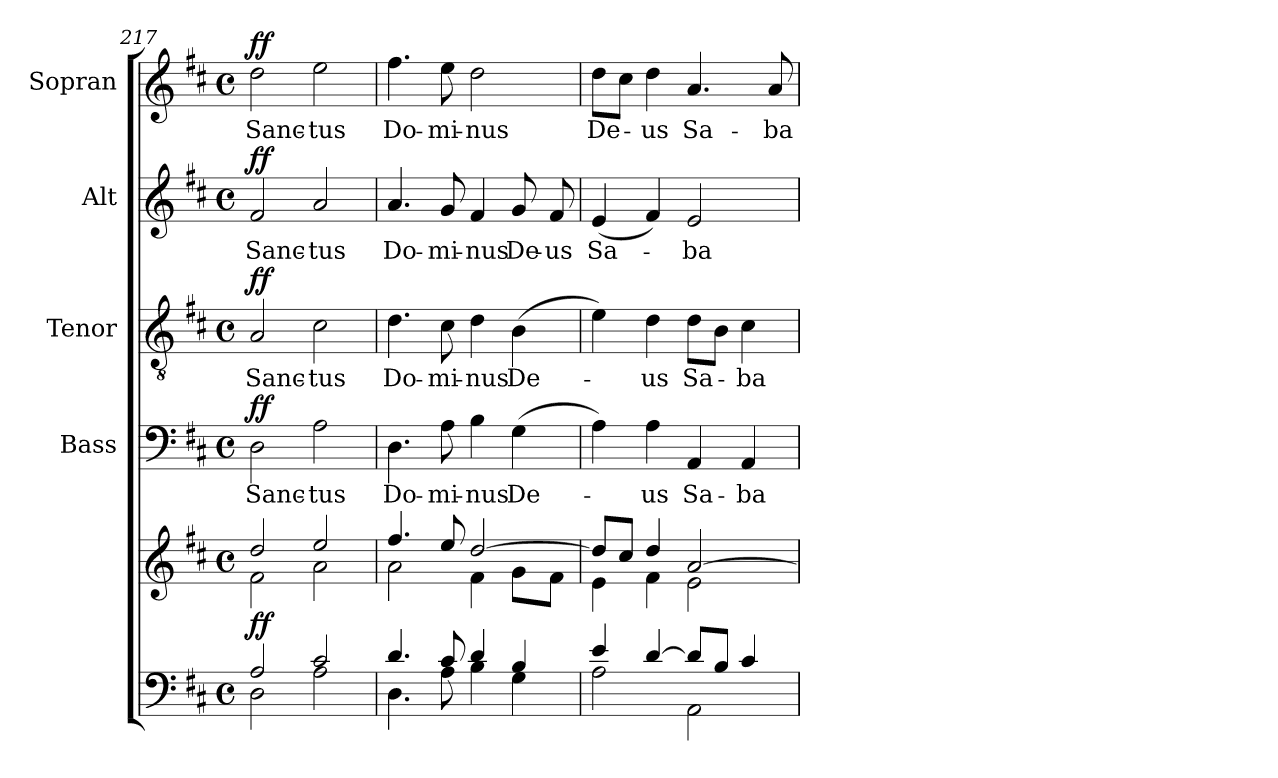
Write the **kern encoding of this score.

**kern	**kern	**dynam	**kern	**text	**dynam	**kern	**text	**dynam	**kern	**text	**dynam	**kern	**text	**dynam
*part5	*part5	*part5	*part4	*part4	*part4	*part3	*part3	*part3	*part2	*part2	*part2	*part1	*part1	*part1
*staff6	*staff5	*staff5/6	*staff4	*staff4	*staff4	*staff3	*staff3	*staff3	*staff2	*staff2	*staff2	*staff1	*staff1	*staff1
*	*	*	*I"Bass	*	*	*I"Tenor	*	*	*I"Alt	*	*	*I"Sopran	*	*
*	*	*	*I'B.	*	*	*I'T.	*	*	*I'A.	*	*	*I'S.	*	*
*clefF4	*clefG2	*	*clefF4	*	*	*clefGv2	*	*	*clefG2	*	*	*clefG2	*	*
*k[f#c#]	*k[f#c#]	*	*k[f#c#]	*	*	*k[f#c#]	*	*	*k[f#c#]	*	*	*k[f#c#]	*	*
*D:	*D:	*	*D:	*	*	*D:	*	*	*D:	*	*	*D:	*	*
*M4/4	*M4/4	*	*M4/4	*	*	*M4/4	*	*	*M4/4	*	*	*M4/4	*	*
*met(c)	*met(c)	*	*met(c)	*	*	*met(c)	*	*	*met(c)	*	*	*met(c)	*	*
=217	=217	=217	=217	=217	=217	=217	=217	=217	=217	=217	=217	=217	=217	=217
*^	*^	*	*	*	*	*	*	*	*	*	*	*	*	*
!	!	!	!	!LO:DY:b	!	!LO:LY:b	!LO:DY:a	!	!LO:LY:b	!LO:DY:a	!	!LO:LY:b	!LO:DY:a	!	!LO:LY:b	!LO:DY:a
2A/	2D\	2dd/	2f#\	ff	2D\	Sanc-	ff	2A/	Sanc-	ff	2f#/	Sanc-	ff	2dd\	Sanc-	ff
!	!	!	!	!	!	!LO:LY:b	!	!	!LO:LY:b	!	!	!LO:LY:b	!	!	!LO:LY:b	!
2c#/	2A\	2ee/	2a\	.	2A\	-tus	.	2c#\	-tus	.	2a/	-tus	.	2ee\	-tus	.
!!LO:PB:g=z
=218	=218	=218	=218	=218	=218	=218	=218	=218	=218	=218	=218	=218	=218	=218	=218	=218
!	!	!	!	!	!	!LO:LY:b	!	!	!LO:LY:b	!	!	!LO:LY:b	!	!	!LO:LY:b	!
4.d/	4.D\	4.ff#/	2a\	.	4.D\	Do-	.	4.d\	Do-	.	4.a/	Do-	.	4.ff#\	Do-	.
!	!	!	!	!	!	!LO:LY:b	!	!	!LO:LY:b	!	!	!LO:LY:b	!	!	!LO:LY:b	!
8c#/	8A\	8ee/	.	.	8A\	-mi-	.	8c#\	-mi-	.	8g/	-mi-	.	8ee\	-mi-	.
!	!	!	!	!	!	!LO:LY:b	!	!	!LO:LY:b	!	!	!LO:LY:b	!	!	!LO:LY:b	!
4d/	4B\	[>2dd/	4f#\	.	4B\	-nus	.	4d\	-nus	.	4f#/	-nus	.	2dd\	-nus	.
!	!	!	!	!	!	!LO:LY:b	!	!	!LO:LY:b	!	!	!LO:LY:b	!	!	!	!
4B/	4G\	.	8g\L	.	(>4G\	De-	.	(>4B\	De-	.	8g/	De-	.	.	.	.
!	!	!	!	!	!	!	!	!	!	!	!	!LO:LY:b	!	!	!	!
.	.	.	8f#\J	.	.	.	.	.	.	.	8f#/	-us	.	.	.	.
=219	=219	=219	=219	=219	=219	=219	=219	=219	=219	=219	=219	=219	=219	=219	=219	=219
!	!	!	!	!	!	!	!	!	!	!	!	!LO:LY:b	!	!	!LO:LY:b	!
4e/	2A\	8dd/L]	4e\	.	4A\)	.	.	4e\)	.	.	(<4e/	Sa-	.	8dd\L	De-	.
.	.	8cc#/J	.	.	.	.	.	.	.	.	.	.	.	8cc#\J	.	.
!	!	!	!	!	!	!LO:LY:b	!	!	!LO:LY:b	!	!	!	!	!	!LO:LY:b	!
[>4d/	.	4dd/	4f#\	.	4A\	-us	.	4d\	-us	.	4f#/)	.	.	4dd\	-us	.
!	!	!	!	!	!	!LO:LY:b	!	!	!LO:LY:b	!	!	!LO:LY:b	!	!	!LO:LY:b	!
8d/L]	2AA\	[>2a/	2e\	.	4AA/	Sa-	.	8d\L	Sa-	.	2e/	-ba-	.	4.a/	Sa-	.
8B/J	.	.	.	.	.	.	.	8B\J	.	.	.	.	.	.	.	.
!	!	!	!	!	!	!LO:LY:b	!	!	!LO:LY:b	!	!	!	!	!	!	!
4c#/	.	.	.	.	4AA/	-ba-	.	4c#\	-ba-	.	.	.	.	.	.	.
!	!	!	!	!	!	!	!	!	!	!	!	!	!	!	!LO:LY:b	!
.	.	.	.	.	.	.	.	.	.	.	.	.	.	8a/	-ba-	.
*v	*v	*	*	*	*	*	*	*	*	*	*	*	*	*	*	*
*	*v	*v	*	*	*	*	*	*	*	*	*	*	*	*	*
=	=	=	=	=	=	=	=	=	=	=	=	=	=	=
*-	*-	*-	*-	*-	*-	*-	*-	*-	*-	*-	*-	*-	*-	*-
